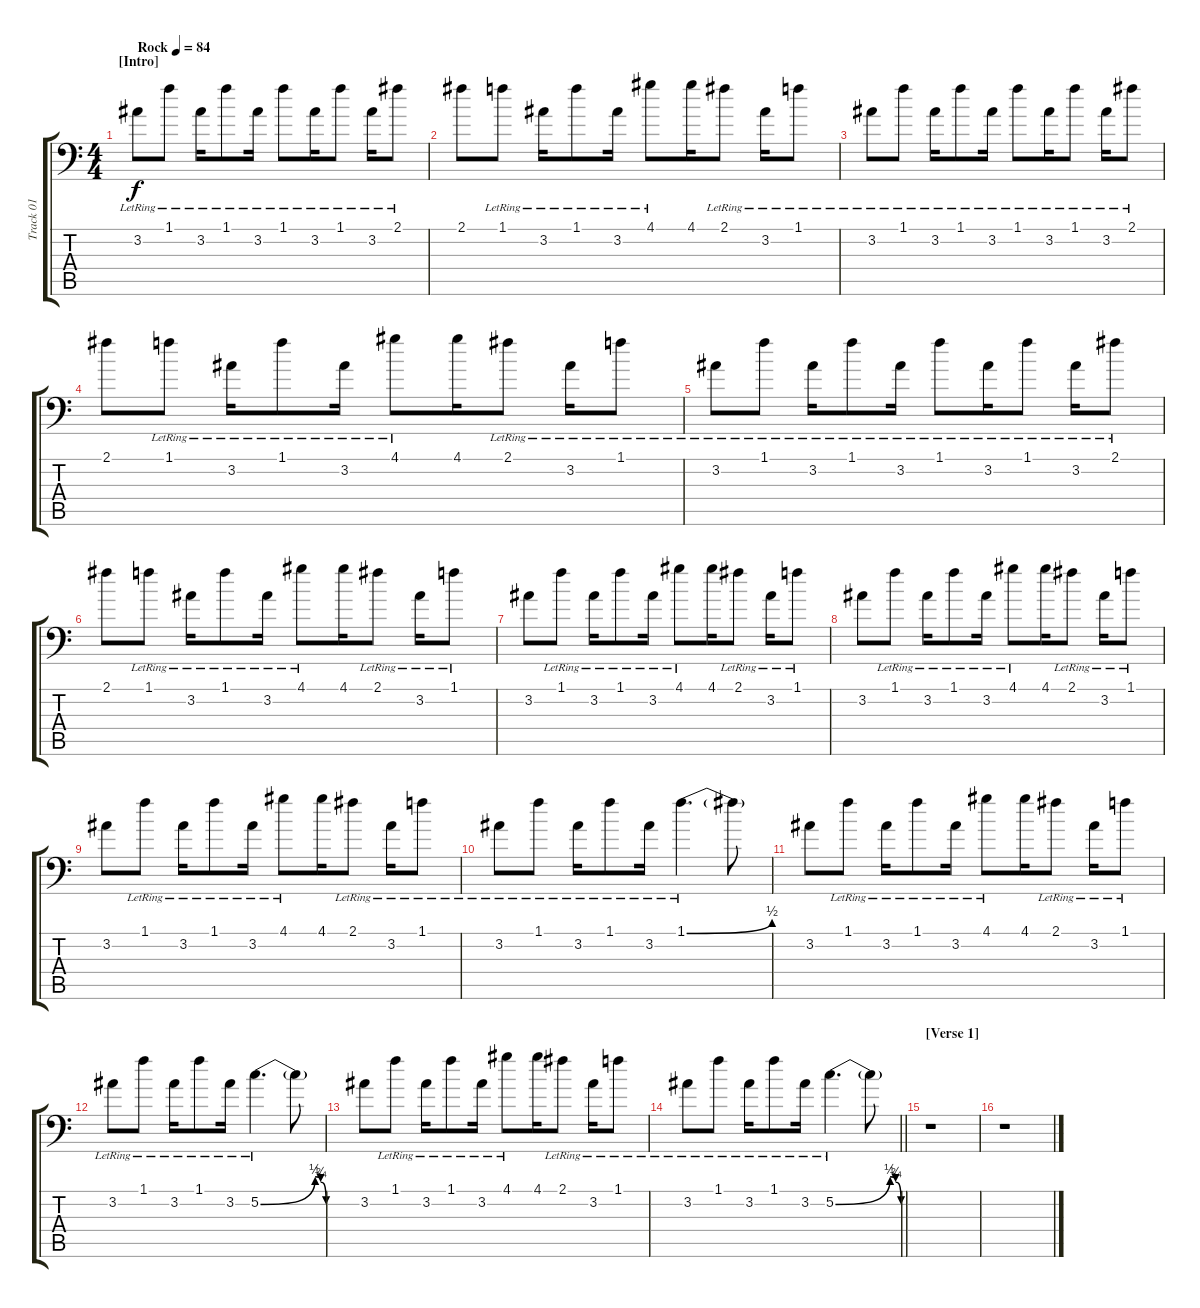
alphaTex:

\track ("Track 01" "Track 01") {instrument electricguitarjazz}
\staff {score tabs}
\tuning (E4 G3 Eb3 Bb2 F2 Bb1) {hide}
\ts (4 4)
\section ("" "[Intro]")
\tempo (84 "Rock")
\clef f4
\ks c
3.2{lr}.8{dy f instrument electricguitarjazz} 1.1{lr}.8 3.2{lr}.16 1.1{lr}.8 3.2{lr}.16 1.1{lr}.8 3.2{lr}.16 1.1{lr}.8 3.2{lr}.16 2.1{lr}.8 |
2.1.8 1.1{lr}.8 3.2{lr}.16 1.1{lr}.8 3.2{lr}.16 4.1{lr}.8 4.1.16 2.1{lr}.8 3.2{lr}.16 1.1{lr}.8 |
3.2{lr}.8 1.1{lr}.8 3.2{lr}.16 1.1{lr}.8 3.2{lr}.16 1.1{lr}.8 3.2{lr}.16 1.1{lr}.8 3.2{lr}.16 2.1{lr}.8 |
2.1.8 1.1{lr}.8 3.2{lr}.16 1.1{lr}.8 3.2{lr}.16 4.1{lr}.8 4.1.16 2.1{lr}.8 3.2{lr}.16 1.1{lr}.8 |
3.2{lr}.8 1.1{lr}.8 3.2{lr}.16 1.1{lr}.8 3.2{lr}.16 1.1{lr}.8 3.2{lr}.16 1.1{lr}.8 3.2{lr}.16 2.1{lr}.8 |
2.1.8 1.1{lr}.8 3.2{lr}.16 1.1{lr}.8 3.2{lr}.16 4.1{lr}.8 4.1.16 2.1{lr}.8 3.2{lr}.16 1.1{lr}.8 |
3.2.8 1.1{lr}.8 3.2{lr}.16 1.1{lr}.8 3.2{lr}.16 4.1{lr}.8 4.1.16 2.1{lr}.8 3.2{lr}.16 1.1{lr}.8 |
3.2.8 1.1{lr}.8 3.2{lr}.16 1.1{lr}.8 3.2{lr}.16 4.1{lr}.8 4.1.16 2.1{lr}.8 3.2{lr}.16 1.1{lr}.8 |
3.2.8 1.1{lr}.8 3.2{lr}.16 1.1{lr}.8 3.2{lr}.16 4.1{lr}.8 4.1.16 2.1{lr}.8 3.2{lr}.16 1.1{lr}.8 |
3.2{lr}.8 1.1{lr}.8 3.2{lr}.16 1.1{lr}.8 3.2{lr}.16 1.1{be (bend 0 0 60 2) lr}.4{d instrument distortionguitar} 1.1{t}.8 |
3.2.8 1.1{lr}.8 3.2{lr}.16 1.1{lr}.8 3.2{lr}.16 4.1{lr}.8 4.1.16 2.1{lr}.8 3.2{lr}.16 1.1{lr}.8 |
3.2{lr}.8 1.1{lr}.8 3.2{lr}.16 1.1{lr}.8 3.2{lr}.16 5.2{be (custom 0 0 50 2 55 1 60 0) lr}.4{d instrument distortionguitar} 5.2{t}.8 |
3.2.8 1.1{lr}.8 3.2{lr}.16 1.1{lr}.8 3.2{lr}.16 4.1{lr}.8 4.1.16 2.1{lr}.8 3.2{lr}.16 1.1{lr}.8 |
\barLineRight lightlight
3.2{lr}.8 1.1{lr}.8 3.2{lr}.16 1.1{lr}.8 3.2{lr}.16 5.2{be (custom 0 0 50 2 55 1 60 0) lr}.4{d instrument distortionguitar} 5.2{t}.8 |
\section ("" "[Verse 1]")
r.1 |
r.1
